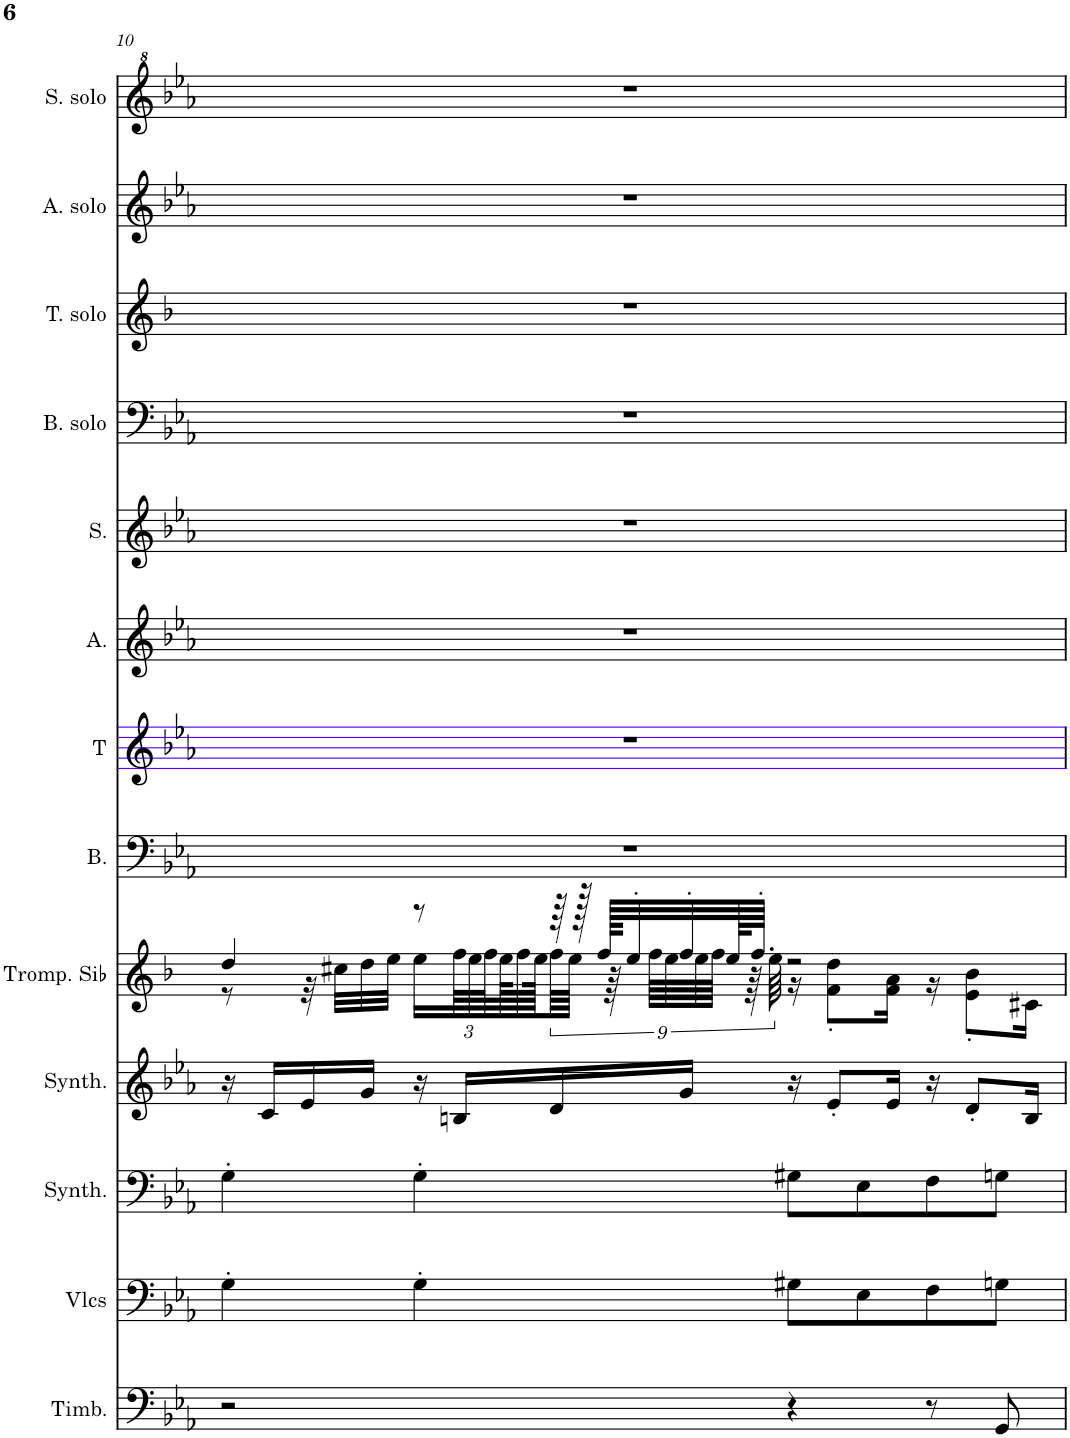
**kern	**kern	**kern	**kern	**kern	**kern	**kern	**kern	**kern	**kern	**kern	**kern	**kern
*part13	*part12	*part11	*part10	*part9	*part8	*part7	*part6	*part5	*part4	*part3	*part2	*part1
*staff13	*staff12	*staff11	*staff10	*staff9	*staff8	*staff7	*staff6	*staff5	*staff4	*staff3	*staff2	*staff1
*I"Timbales, Staff-1	*I"Violoncelles, D'Bass/Strings, etc	*I"Synthétiseur d'instruments à cordes, Synth strings, etc	*I"Synthétiseur d'instruments à cordes, Synth strings 2	*I"Trompette en Sib, 1st violins	*I"Basse	*I"Ténors	*I"Alto	*I"Soprano	*I"Bases Solo	*I"Ténor solo	*I"Alto solo	*I"Soprano Solo
*I'Timb.	*I'Vlcs	*I'Synth.	*I'Synth.	*I'Tromp. Sib	*I'B.	*I'T	*I'A.	*I'S.	*I'B. solo	*I'T. solo	*I'A. solo	*I'S. solo
!!LO:PB:g=z
*clefF4	*clefF4	*clefF4	*clefG2	*clefG2	*clefF4	*clefG2	*clefG2	*clefG2	*clefF4	*clefG2	*clefG2	*clefG^2
*	*	*	*	*Trd1c2	*	*	*	*	*	*Trd8c14	*	*
*k[b-e-a-]	*k[b-e-a-]	*k[b-e-a-]	*k[b-e-a-]	*k[b-]	*k[b-e-a-]	*k[b-e-a-]	*k[b-e-a-]	*k[b-e-a-]	*k[b-e-a-]	*k[b-]	*k[b-e-a-]	*k[b-e-a-]
*M4/4	*M4/4	*M4/4	*M4/4	*M4/4	*M4/4	*M4/4	*M4/4	*M4/4	*M4/4	*M4/4	*M4/4	*M4/4
=10	=10	=10	=10	=10	=10	=10	=10	=10	=10	=10	=10	=10
*	*	*	*	*^	*	*	*	*	*	*	*	*
2r	4G'\	4G'\	16r	4dd/	8r	1r	1r	1r	1r	1r	1r	1r	1r
.	.	.	16c/LL	.	.	.	.	.	.	.	.	.	.
.	.	.	16e-/	.	32r	.	.	.	.	.	.	.	.
.	.	.	.	.	32cc#X\LLL	.	.	.	.	.	.	.	.
.	.	.	16g/JJ	.	32dd\	.	.	.	.	.	.	.	.
.	.	.	.	.	32ee\JJJ	.	.	.	.	.	.	.	.
.	4G'\	4G'\	16r	8r	16ee\LL	.	.	.	.	.	.	.	.
*	*	*	*	*	*Xbrackettup	*	*	*	*	*	*	*	*
.	.	.	16Bn/LL	.	96ff\LL	.	.	.	.	.	.	.	.
.	.	.	.	.	96ee\	.	.	.	.	.	.	.	.
.	.	.	.	.	96ff\	.	.	.	.	.	.	.	.
.	.	.	.	.	128ee\K	.	.	.	.	.	.	.	.
.	.	.	.	.	64ff\	.	.	.	.	.	.	.	.
.	.	.	.	.	128ee\K	.	.	.	.	.	.	.	.
*	*	*	*	*	*brackettup	*	*	*	*	*	*	*	*
.	.	.	16d/	64r	72ff\	.	.	.	.	.	.	.	.
.	.	.	.	.	72ee\JJJJ	.	.	.	.	.	.	.	.
.	.	.	.	128r	.	.	.	.	.	.	.	.	.
.	.	.	.	128ff/KKLLL	.	.	.	.	.	.	.	.	.
.	.	.	.	.	72r	.	.	.	.	.	.	.	.
.	.	.	.	32ee'/	.	.	.	.	.	.	.	.	.
.	.	.	.	.	72ff\LLLL	.	.	.	.	.	.	.	.
.	.	.	.	.	72ee\	.	.	.	.	.	.	.	.
.	.	.	16g/JJ	32ff'/	.	.	.	.	.	.	.	.	.
.	.	.	.	.	72ee\	.	.	.	.	.	.	.	.
.	.	.	.	.	72ff\JJJJ	.	.	.	.	.	.	.	.
.	.	.	.	128ee/KL	.	.	.	.	.	.	.	.	.
.	.	.	.	.	72r	.	.	.	.	.	.	.	.
.	.	.	.	64.ff'/JJJJ	.	.	.	.	.	.	.	.	.
.	.	.	.	.	72ee\	.	.	.	.	.	.	.	.
4r	8G#X\L	8G#X\L	16r	2r	16r	.	.	.	.	.	.	.	.
.	.	.	8e-'/L	.	8f\' 8dd\'L	.	.	.	.	.	.	.	.
.	8E-\	8E-\	.	.	.	.	.	.	.	.	.	.	.
.	.	.	16e-/Jk	.	16f\ 16a\Jk	.	.	.	.	.	.	.	.
8r	8F\	8F\	16r	.	16r	.	.	.	.	.	.	.	.
.	.	.	8d'/L	.	8e\' 8b-\'L	.	.	.	.	.	.	.	.
8GG/	8Gn\J	8Gn\J	.	.	.	.	.	.	.	.	.	.	.
.	.	.	16B/Jk	.	16c#X\Jk	.	.	.	.	.	.	.	.
*	*	*	*	*v	*v	*	*	*	*	*	*	*	*
=	=	=	=	=	=	=	=	=	=	=	=	=
*-	*-	*-	*-	*-	*-	*-	*-	*-	*-	*-	*-	*-
